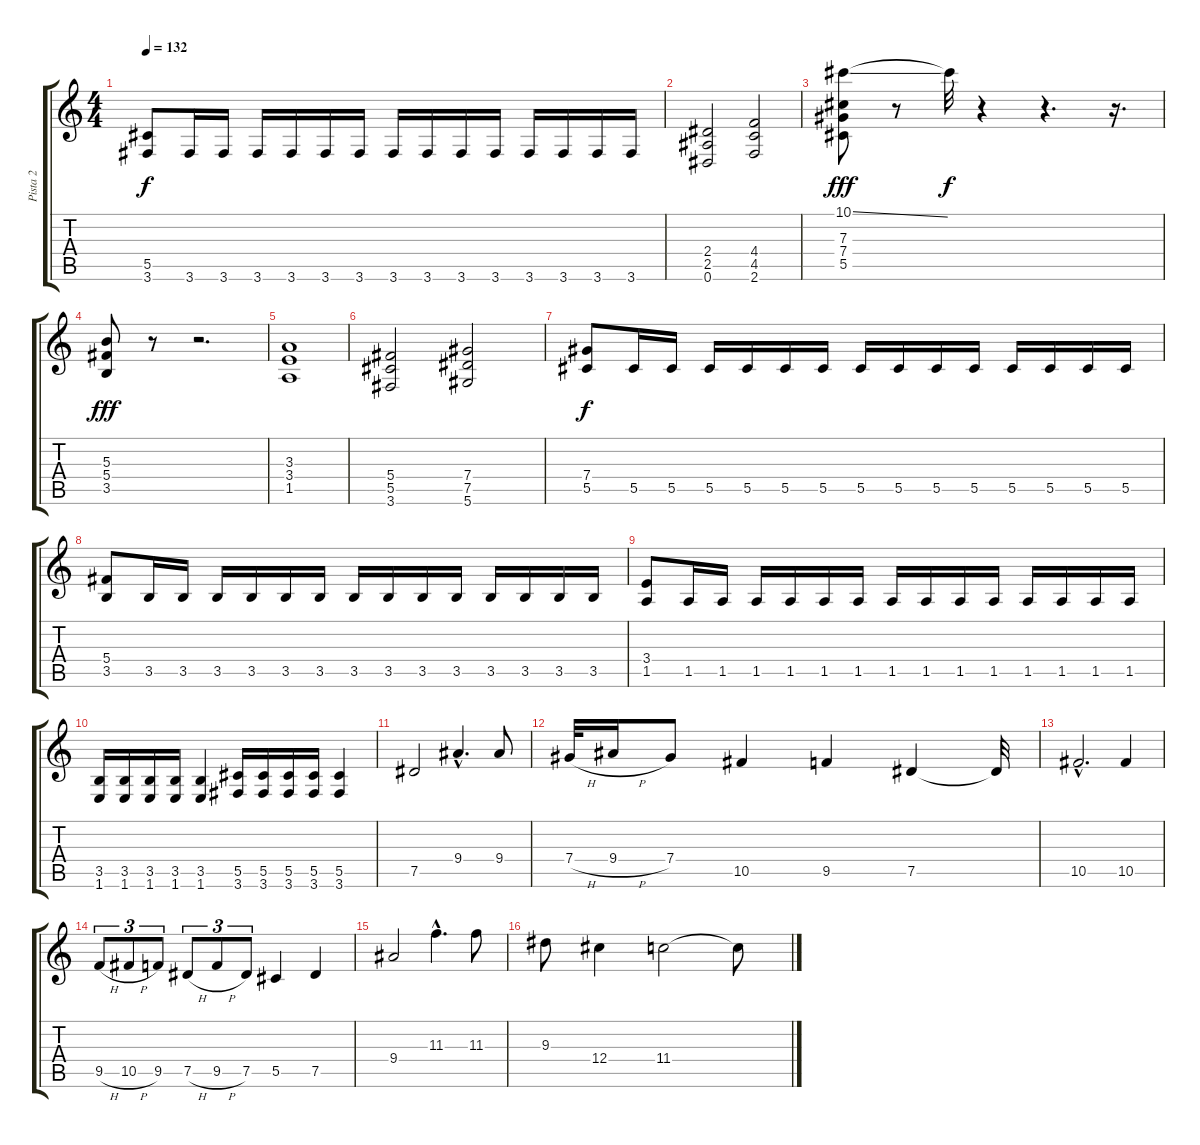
\track ("Pista 2" "Pista 2") {instrument distortionguitar}
\staff {score tabs}
\tuning (Eb4 Bb3 Gb3 Db3 Ab2 Eb2) {hide}
\ts (4 4)
\tempo 132
\clef g2
\ks c
(5.5 3.6).8{dy f} 3.6.16 3.6.16 3.6.16 3.6.16 3.6.16 3.6.16 3.6.16 3.6.16 3.6.16 3.6.16 3.6.16 3.6.16 3.6.16 3.6.16 |
(2.4 2.5 0.6).2 (4.4 4.5 2.6).2 |
(10.1{ss} 7.3 7.4 5.5).8{dy fff} r.8 10.1{t}.32{dy f} r.4 r.4{d} r.16{d} |
(5.3 5.4 3.5).8{dy fff} r.8 r.2{d} |
(3.3 3.4 1.5).1 |
(5.4 5.5 3.6).2 (7.4 7.5 5.6).2 |
(7.4 5.5).8{dy f} 5.5.16 5.5.16 5.5.16 5.5.16 5.5.16 5.5.16 5.5.16 5.5.16 5.5.16 5.5.16 5.5.16 5.5.16 5.5.16 5.5.16 |
(5.4 3.5).8 3.5.16 3.5.16 3.5.16 3.5.16 3.5.16 3.5.16 3.5.16 3.5.16 3.5.16 3.5.16 3.5.16 3.5.16 3.5.16 3.5.16 |
(3.4 1.5).8 1.5.16 1.5.16 1.5.16 1.5.16 1.5.16 1.5.16 1.5.16 1.5.16 1.5.16 1.5.16 1.5.16 1.5.16 1.5.16 1.5.16 |
(3.5 1.6).16 (3.5 1.6).16 (3.5 1.6).16 (3.5 1.6).16 (3.5 1.6).4 (5.5 3.6).16 (5.5 3.6).16 (5.5 3.6).16 (5.5 3.6).16 (5.5 3.6).4 |
7.5.2 9.4{hac}.4{d} 9.4.8 |
7.4{h}.32 9.4{h}.16 7.4.8 10.5.4 9.5.4 7.5.4 7.5{t}.32 |
10.5{hac}.2{d} 10.5.4 |
9.5{h}.8{tu (3 2)} 10.5{h}.8{tu (3 2)} 9.5.8{tu (3 2)} 7.5{h}.8{tu (3 2)} 9.5{h}.8{tu (3 2)} 7.5.8{tu (3 2)} 5.5.4 7.5.4 |
9.4.2 11.3{hac}.4{d} 11.3.8 |
9.3.8 12.4.4 11.4.2 11.4{t}.8
